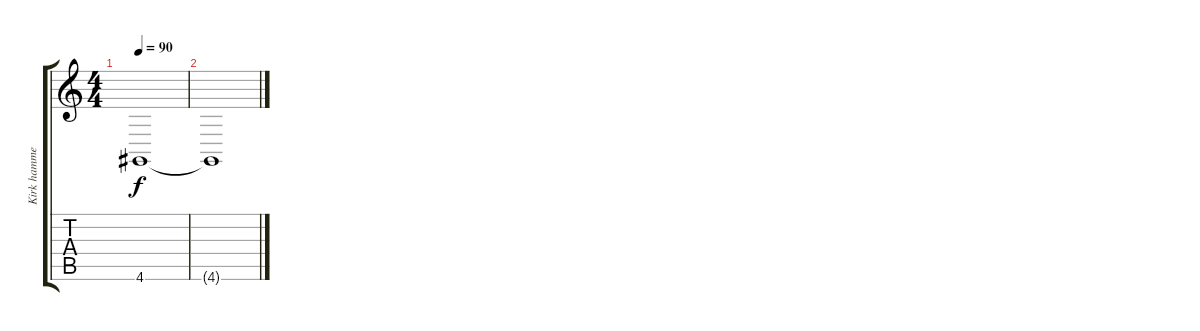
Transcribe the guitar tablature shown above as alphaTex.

\track ("Kirk hammett" "Kirk hamme") {instrument violin}
\staff {score tabs}
\tuning (E4 B3 G3 D3 A2 E2) {hide}
\ts (4 4)
\tempo 90
\clef g2
\ks c
4.6{t}.1{dy f} |
4.6{t}.1
